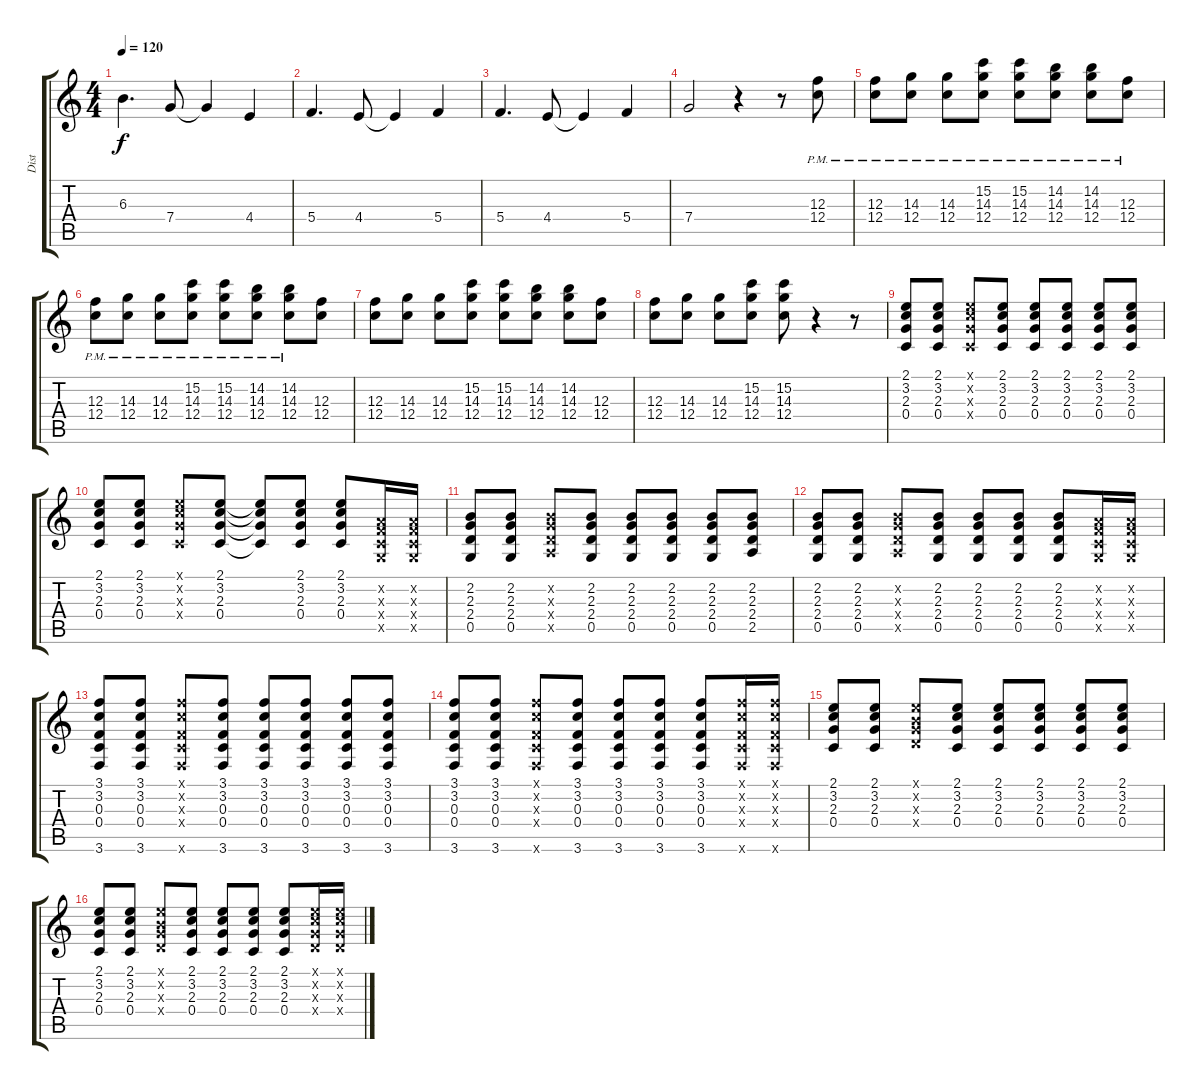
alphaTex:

\track ("Dist" "Dist") {instrument distortionguitar}
\staff {score tabs}
\tuning (D4 A3 F3 C3 G2 D2) {hide}
\ts (4 4)
\tempo 120
\clef g2
\ks c
6.3.4{d dy f} 7.4.8 7.4{t}.4 4.4.4 |
5.4.4{d} 4.4.8 4.4{t}.4 5.4.4 |
5.4.4{d} 4.4.8 4.4{t}.4 5.4.4 |
7.4.2 r.4 r.8 (12.3{pm} 12.4{pm}).8 |
(12.3{pm} 12.4{pm}).8 (14.3{pm} 12.4{pm}).8 (14.3{pm} 12.4{pm}).8 (15.2{pm} 14.3{pm} 12.4{pm}).8 (15.2{pm} 14.3{pm} 12.4{pm}).8 (14.2{pm} 14.3{pm} 12.4{pm}).8 (14.2{pm} 14.3{pm} 12.4{pm}).8 (12.3{pm} 12.4{pm}).8 |
(12.3{pm} 12.4{pm}).8 (14.3{pm} 12.4{pm}).8 (14.3{pm} 12.4{pm}).8 (15.2{pm} 14.3{pm} 12.4{pm}).8 (15.2{pm} 14.3{pm} 12.4{pm}).8 (14.2{pm} 14.3{pm} 12.4{pm}).8 (14.2{pm} 14.3{pm} 12.4{pm}).8 (12.3 12.4).8 |
(12.3 12.4).8 (14.3 12.4).8 (14.3 12.4).8 (15.2 14.3 12.4).8 (15.2 14.3 12.4).8 (14.2 14.3 12.4).8 (14.2 14.3 12.4).8 (12.3 12.4).8 |
(12.3 12.4).8 (14.3 12.4).8 (14.3 12.4).8 (15.2 14.3 12.4).8 (15.2 14.3 12.4).8 r.4 r.8 |
(2.1 3.2 2.3 0.4).8 (2.1 3.2 2.3 0.4).8 (2.1{x} 3.2{x} 2.3{x} 0.4{x}).8 (2.1 3.2 2.3 0.4).8 (2.1 3.2 2.3 0.4).8 (2.1 3.2 2.3 0.4).8 (2.1 3.2 2.3 0.4).8 (2.1 3.2 2.3 0.4).8 |
(2.1 3.2 2.3 0.4).8 (2.1 3.2 2.3 0.4).8 (2.1{x} 3.2{x} 2.3{x} 0.4{x}).8 (2.1 3.2 2.3 0.4).8 (2.1{t} 3.2{t} 2.3{t} 0.4{t}).8 (2.1 3.2 2.3 0.4).8 (2.1 3.2 2.3 0.4).8 (0.2{x} 0.3{x} 0.4{x} 0.5{x}).16 (0.2{x} 0.3{x} 0.4{x} 0.5{x}).16 |
(2.2 2.3 2.4 0.5).8 (2.2 2.3 2.4 0.5).8 (2.2{x} 2.3{x} 2.4{x} 2.5{x}).8 (2.2 2.3 2.4 0.5).8 (2.2 2.3 2.4 0.5).8 (2.2 2.3 2.4 0.5).8 (2.2 2.3 2.4 0.5).8 (2.2 2.3 2.4 2.5).8 |
(2.2 2.3 2.4 0.5).8 (2.2 2.3 2.4 0.5).8 (2.2{x} 2.3{x} 2.4{x} 2.5{x}).8 (2.2 2.3 2.4 0.5).8 (2.2 2.3 2.4 0.5).8 (2.2 2.3 2.4 0.5).8 (2.2 2.3 2.4 0.5).8 (0.2{x} 0.3{x} 0.4{x} 0.5{x}).16 (0.2{x} 0.3{x} 0.4{x} 0.5{x}).16 |
(3.1 3.2 0.3 0.4 3.6).8 (3.1 3.2 0.3 0.4 3.6).8 (3.1{x} 3.2{x} 0.3{x} 0.4{x} 3.6{x}).8 (3.1 3.2 0.3 0.4 3.6).8 (3.1 3.2 0.3 0.4 3.6).8 (3.1 3.2 0.3 0.4 3.6).8 (3.1 3.2 0.3 0.4 3.6).8 (3.1 3.2 0.3 0.4 3.6).8 |
(3.1 3.2 0.3 0.4 3.6).8 (3.1 3.2 0.3 0.4 3.6).8 (3.1{x} 3.2{x} 0.3{x} 0.4{x} 3.6{x}).8 (3.1 3.2 0.3 0.4 3.6).8 (3.1 3.2 0.3 0.4 3.6).8 (3.1 3.2 0.3 0.4 3.6).8 (3.1 3.2 0.3 0.4 3.6).8 (3.1{x} 3.2{x} 0.3{x} 0.4{x} 3.6{x}).16 (3.1{x} 3.2{x} 0.3{x} 0.4{x} 3.6{x}).16 |
(2.1 3.2 2.3 0.4).8 (2.1 3.2 2.3 0.4).8 (2.1{x} 2.2{x} 2.3{x} 2.4{x}).8 (2.1 3.2 2.3 0.4).8 (2.1 3.2 2.3 0.4).8 (2.1 3.2 2.3 0.4).8 (2.1 3.2 2.3 0.4).8 (2.1 3.2 2.3 0.4).8 |
(2.1 3.2 2.3 0.4).8 (2.1 3.2 2.3 0.4).8 (2.1{x} 2.2{x} 2.3{x} 2.4{x}).8 (2.1 3.2 2.3 0.4).8 (2.1 3.2 2.3 0.4).8 (2.1 3.2 2.3 0.4).8 (2.1 3.2 2.3 0.4).8 (2.1{x} 3.2{x} 2.3{x} 2.4{x}).16 (2.1{x} 3.2{x} 2.3{x} 2.4{x}).16
